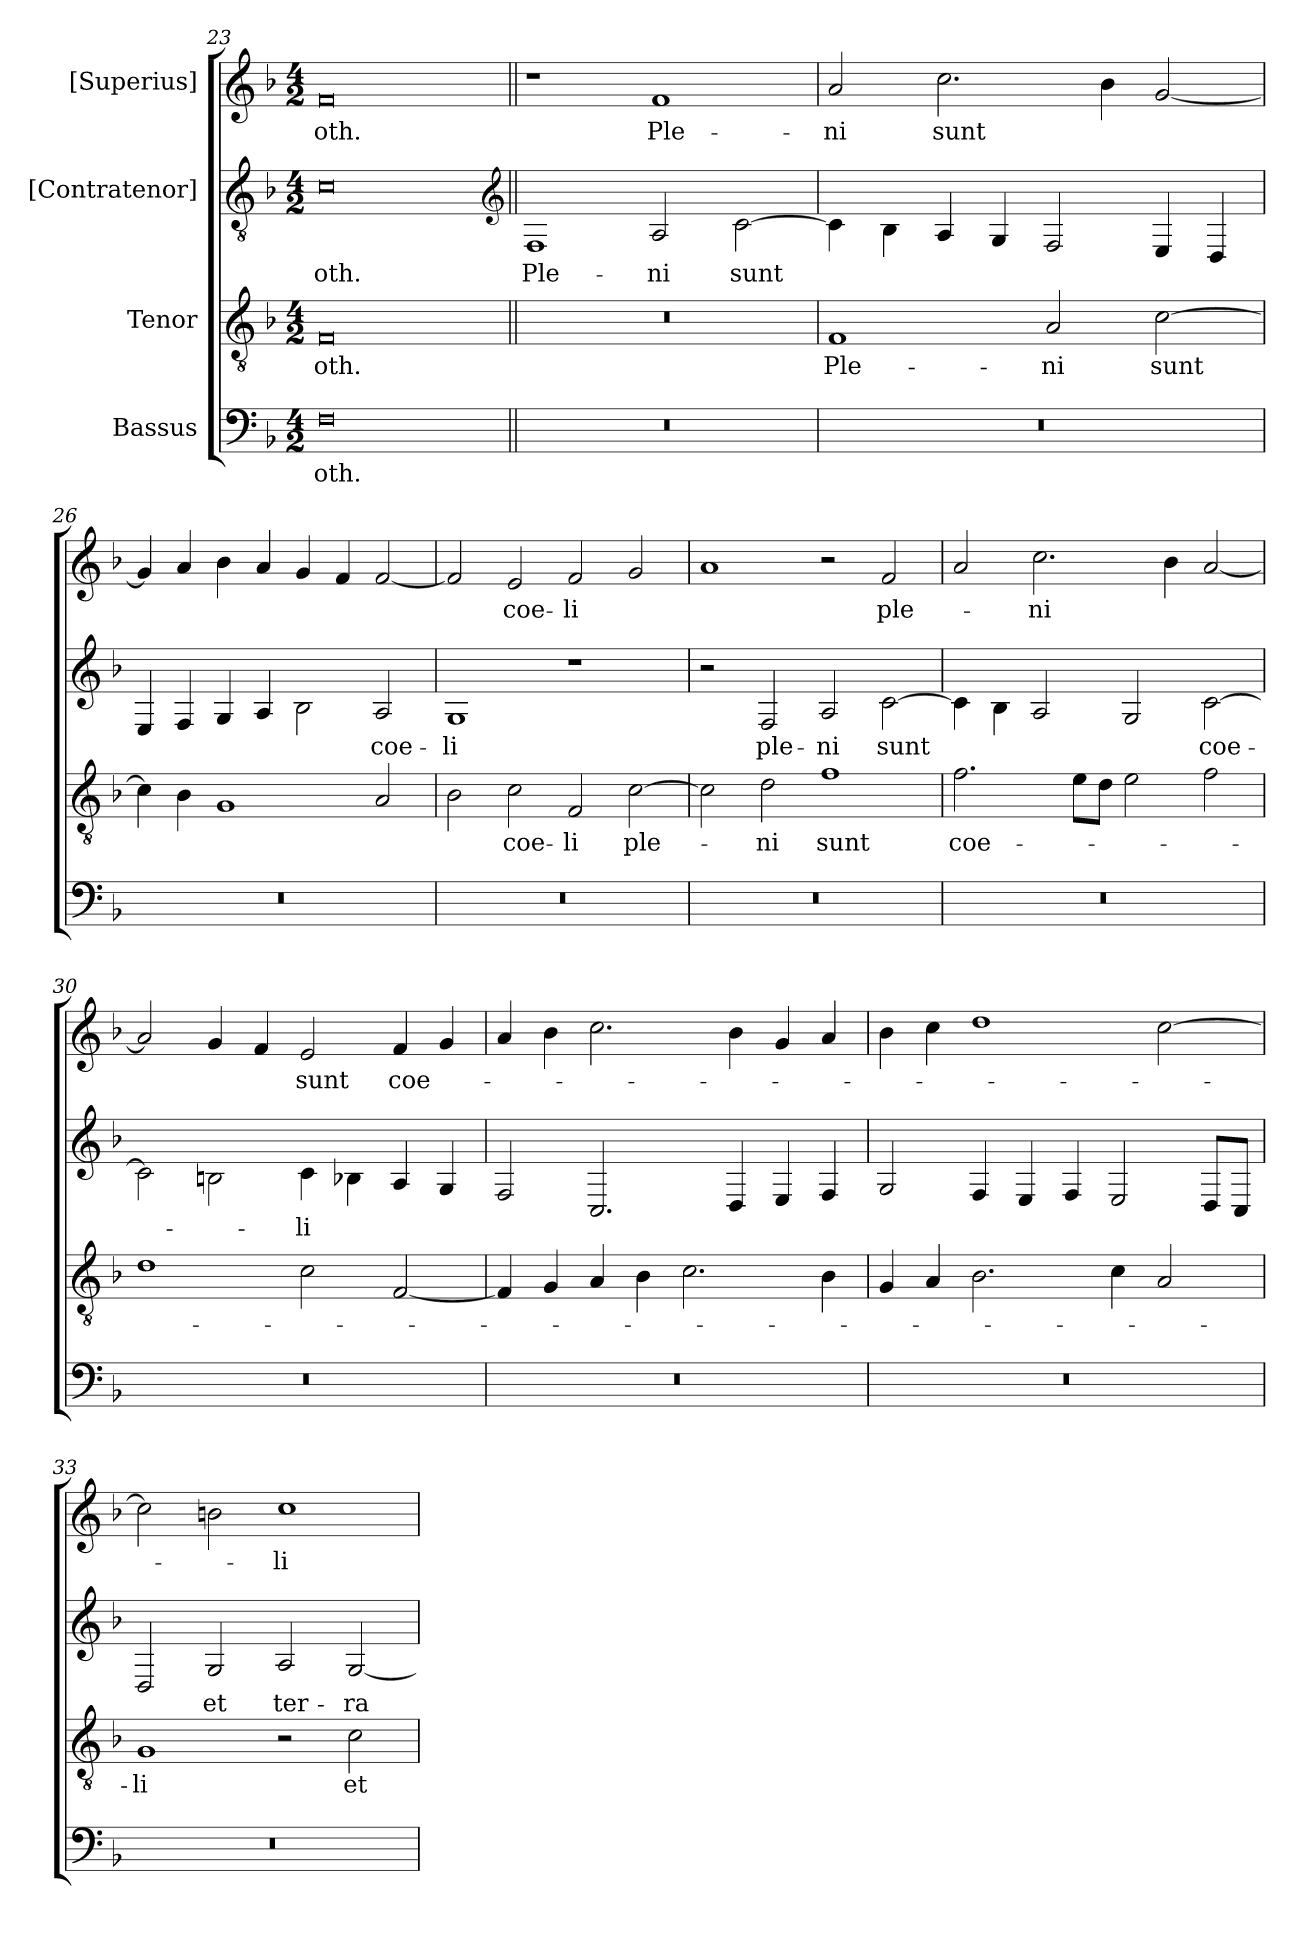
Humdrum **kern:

**kern	**text	**kern	**text	**kern	**text	**kern	**text
*part4	*part4	*part3	*part3	*part2	*part2	*part1	*part1
*staff4	*staff4	*staff3	*staff3	*staff2	*staff2	*staff1	*staff1
*I"Bassus	*	*I"Tenor	*	*I"[Contratenor]	*	*I"[Superius]	*
*clefF4	*	*clefGv2	*	*clefGv2	*	*clefG2	*
*k[b-]	*	*k[b-]	*	*k[b-]	*	*k[b-]	*
*M4/2	*	*M4/2	*	*M4/2	*	*M4/2	*
=23	=23	=23	=23	=23	=23	=23	=23
0F\	-oth.	0F/	-oth.	0c\	-oth.	0f/	-oth.
*	*	*	*	*clefG2	*	*	*
=24||	=24||	=24||	=24||	=24||	=24||	=24||	=24||
0r	.	0r	.	1F/	Ple-	1r	.
.	.	.	.	2A/	-ni	1f/	Ple-
.	.	.	.	[2c\	sunt	.	.
=25	=25	=25	=25	=25	=25	=25	=25
0r	.	1F/	Ple-	4c\]	.	2a/	-ni
.	.	.	.	4B-\	.	.	.
.	.	.	.	4A/	.	2.cc\	sunt
.	.	.	.	4G/	.	.	.
.	.	2A/	-ni	2F/	.	.	.
.	.	.	.	.	.	4b-\	.
.	.	[2c\	sunt	4E/	.	[2g/	.
.	.	.	.	4D/	.	.	.
=26	=26	=26	=26	=26	=26	=26	=26
0r	.	4c\]	.	4E/	.	4g/]	.
.	.	4B-\	.	4F/	.	4a/	.
.	.	1G/	.	4G/	.	4b-\	.
.	.	.	.	4A/	.	4a/	.
.	.	.	.	2B-\	.	4g/	.
.	.	.	.	.	.	4f/	.
.	.	2A/	.	2A/	coe-	[2f/	.
=27	=27	=27	=27	=27	=27	=27	=27
0r	.	2B-\	.	1G/	-li	2f/]	.
.	.	2c\	coe-	.	.	2e/	coe-
.	.	2F/	-li	1r	.	2f/	-li
.	.	[2c\	ple-	.	.	2g/	.
=28	=28	=28	=28	=28	=28	=28	=28
0r	.	2c\]	.	2r	.	1a/	.
.	.	2d\	-ni	2F/	ple-	.	.
.	.	1f\	sunt	2A/	-ni	2r	.
.	.	.	.	[2c\	sunt	2f/	ple-
=29	=29	=29	=29	=29	=29	=29	=29
0r	.	2.f\	coe-	4c\]	.	2a/	.
.	.	.	.	4B-\	.	.	.
.	.	.	.	2A/	.	2.cc\	-ni
.	.	8e\L	.	.	.	.	.
.	.	8d\J	.	.	.	.	.
.	.	2e\	.	2G/	.	.	.
.	.	.	.	.	.	4b-\	.
.	.	2f\	.	[2c\	coe-	[2a/	.
=30	=30	=30	=30	=30	=30	=30	=30
0r	.	1d\	.	2c\]	.	2a/]	.
.	.	.	.	2B\	.	4g/	.
.	.	.	.	.	.	4f/	.
.	.	2c\	.	4c\	-li	2e/	sunt
.	.	.	.	4B-\	.	.	.
.	.	[2F/	.	4A/	.	4f/	coe-
.	.	.	.	4G/	.	4g/	.
=31	=31	=31	=31	=31	=31	=31	=31
0r	.	4F/]	.	2F/	.	4a/	.
.	.	4G/	.	.	.	4b-\	.
.	.	4A/	.	2.C/	.	2.cc\	.
.	.	4B-\	.	.	.	.	.
.	.	2.c\	.	.	.	.	.
.	.	.	.	4D/	.	4b-\	.
.	.	.	.	4E/	.	4g/	.
.	.	4B-\	.	4F/	.	4a/	.
=32	=32	=32	=32	=32	=32	=32	=32
0r	.	4G/	.	2G/	.	4b-\	.
.	.	4A/	.	.	.	4cc\	.
.	.	2.B-\	.	4F/	.	1dd\	.
.	.	.	.	4E/	.	.	.
.	.	.	.	4F/	.	.	.
.	.	4c\	.	2E/	.	.	.
.	.	2A/	.	.	.	[2cc\	.
.	.	.	.	8D/L	.	.	.
.	.	.	.	8C/J	.	.	.
=33	=33	=33	=33	=33	=33	=33	=33
0r	.	1G/	-li	2D/	.	2cc\]	.
.	.	.	.	2G/	et	2b\	.
.	.	2r	.	2A/	ter-	1cc\	-li
.	.	2c\	et	[2G/	-ra	.	.
=	=	=	=	=	=	=	=
*-	*-	*-	*-	*-	*-	*-	*-
